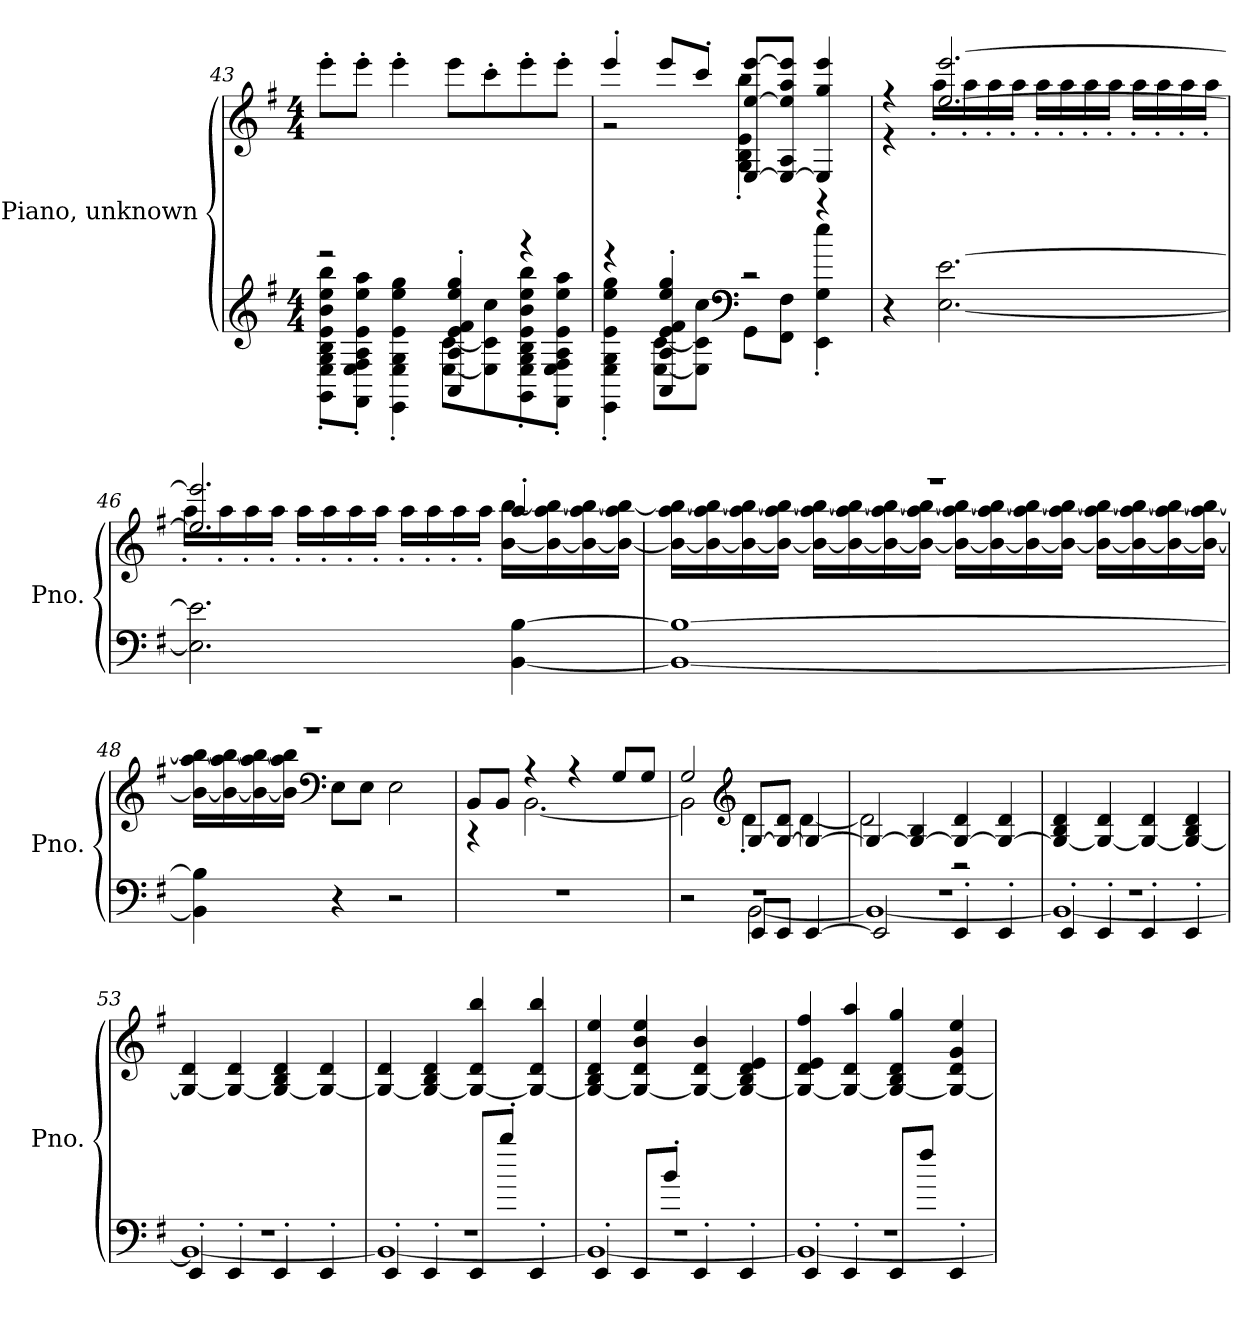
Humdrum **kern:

**kern	**kern
*part1	*part1
*staff2	*staff1
*I"Piano, unknown	*
*I'Pno.	*
!!LO:LB:g=z
*clefG2	*clefG2
*k[f#]	*k[f#]
*M4/4	*M4/4
=43	=43
*^	*
2r	8GG\' 8E\' 8G\' 8B\' 8e\' 8b\' 8ee\' 8bb\'L	8eee'\L
.	8FF#\' 8E\' 8F#\' 8A\' 8e\' 8ee\' 8aa\'J	8eee'\J
.	4EE\' 4E\' 4G\' 4e\' 4ee\' 4gg\'	4eee'\
4AA/' 4A/' 4e/' 4f#/' 4ee/' 4gg/'	[8E\ [8c\L	8eee\L
.	8E\] 8c\] 8cc\	8ccc'\
4r	8GG\' 8E\' 8G\' 8B\' 8e\' 8b\' 8ee\' 8bb\'	8eee'\
.	8FF#\' 8E\' 8F#\' 8A\' 8e\' 8ee\' 8aa\'J	8eee'\J
=44	=44	=44
*	*	*^
4r	4EE\' 4E\' 4G\' 4e\' 4ee\' 4gg\'	4eee'/	2r
4AA/' 4A/' 4e/' 4f#/' 4ee/' 4gg/'	[8E\ [8c\L	8eee/L	.
.	8E\] 8c\] 8cc\J	8ccc'/J	.
*clefF4	*	*	*
2r	8GG\L	[8E/ [8ee/ [8eee/L	4G\' 4B\' 4e\' 4bb\'
.	8FF#\ 8F#\J	8E/_ 8A/ 8ee/] 8aa/ 8eee/]J	.
.	4EE\' 4G\' 4ee\'	4E/] 4gg/ 4eee/	4r
*v	*v	*	*
=45	=45	=45
4r	4r	4r
[2.E\ [2.e\	[2.ee/ [2.eee/	16aa'\LL
.	.	16aa'\
.	.	16aa'\
.	.	16aa'\JJ
.	.	16aa'\LL
.	.	16aa'\
.	.	16aa'\
.	.	16aa'\JJ
.	.	16aa'\LL
.	.	16aa'\
.	.	16aa'\
.	.	16aa'\JJ
!!LO:LB:g=z	!!
=46	=46	=46
2.E\] 2.e\]	2.ee/] 2.eee/]	16aa'\LL
.	.	16aa'\
.	.	16aa'\
.	.	16aa'\JJ
.	.	16aa'\LL
.	.	16aa'\
.	.	16aa'\
.	.	16aa'\JJ
.	.	16aa'\LL
.	.	16aa'\
.	.	16aa'\
.	.	16aa'\JJ
[4BB\ [4B\	4aa'/	[16b\ [16bb\LL
.	.	16b\_ 16aa\ 16bb\_
.	.	16b\_ 16aa\ 16bb\_
.	.	16b\_ 16aa\ 16bb\_JJ
!!LO:LB:g=z	!!
=47	=47	=47
1BB_ 1B_	1r	16b\_ 16aa\ 16bb\_LL
.	.	16b\_ 16aa\ 16bb\_
.	.	16b\_ 16aa\ 16bb\_
.	.	16b\_ 16aa\ 16bb\_JJ
.	.	16b\_ 16aa\ 16bb\_LL
.	.	16b\_ 16aa\ 16bb\_
.	.	16b\_ 16aa\ 16bb\_
.	.	16b\_ 16aa\ 16bb\_JJ
.	.	16b\_ 16aa\ 16bb\_LL
.	.	16b\_ 16aa\ 16bb\_
.	.	16b\_ 16aa\ 16bb\_
.	.	16b\_ 16aa\ 16bb\_JJ
.	.	16b\_ 16aa\ 16bb\_LL
.	.	16b\_ 16aa\ 16bb\_
.	.	16b\_ 16aa\ 16bb\_
.	.	16b\_ 16aa\ 16bb\_JJ
!!LO:LB:g=z	!!
=48	=48	=48
4BB\] 4B\]	1r	16b\_ 16aa\ 16bb\_LL
.	.	16b\_ 16aa\ 16bb\_
.	.	16b\_ 16aa\ 16bb\_
.	.	16b\] 16aa\ 16bb\]JJ
*	*clefF4	*
4r	.	8E\L
.	.	8E\J
2r	.	2E\
=49	=49	=49
1r	8BB/L	4r
.	8BB/J	.
.	4r	[2.BB\
.	4r	.
.	8G/L	.
.	8G/J	.
=50	=50	=50
*^	*	*
*	*^	*	*
1r	2r	2r	2G/	2BB\]
*	*	*	*clefG2	*
.	[2BB\	8EE/L	[8G/L	4d'\
.	.	8EE/J	8G/_ 8d/J	.
.	.	[4EE/	4G/_	[4d\
=51	=51	=51	=51	=51
1r	1BB_	2EE/]	4G/_	2d\]
.	.	.	4G/_ 4B/	.
.	.	4EE'/	4G/_ 4d/	2r
.	.	4EE'/	4G/_ 4d/	.
*	*	*	*v	*v
=52	=52	=52	=52
1r	1BB_	4EE'/	4G/_ 4B/ 4d/
.	.	4EE'/	4G/_ 4d/
.	.	4EE'/	4G/_ 4d/
.	.	4EE'/	4G/_ 4B/ 4d/
!!LO:PB:g=z
=53	=53	=53	=53
1r	1BB_	4EE'/	4G/_ 4d/
.	.	4EE'/	4G/_ 4d/
.	.	4EE'/	4G/_ 4B/ 4d/
.	.	4EE'/	4G/_ 4d/
=54	=54	=54	=54
1r	1BB_	4EE'/	4G/_ 4d/
.	.	4EE'/	4G/_ 4B/ 4d/
.	.	8EE/L	4G/_ 4d/ 4bb/
.	.	8bb'/J	.
.	.	4EE'/	4G/_ 4d/ 4bb/
=55	=55	=55	=55
1r	1BB_	4EE'/	4G/_ 4B/ 4d/ 4ee/
.	.	8EE/L	4G/_ 4d/ 4b/ 4ee/
.	.	8b'/J	.
.	.	4EE'/	4G/_ 4d/ 4b/
.	.	4EE'/	4G/_ 4B/ 4d/ 4e/
=56	=56	=56	=56
1r	1BB_	4EE'/	4G/_ 4d/ 4e/ 4ff#/
.	.	4EE'/	4G/_ 4d/ 4aa/
.	.	8EE/L	4G/_ 4B/ 4d/ 4gg/
.	.	8ff#/J	.
.	.	4EE'/	4G/_ 4d/ 4g/ 4ee/
*v	*v	*v	*
=	=
*-	*-
